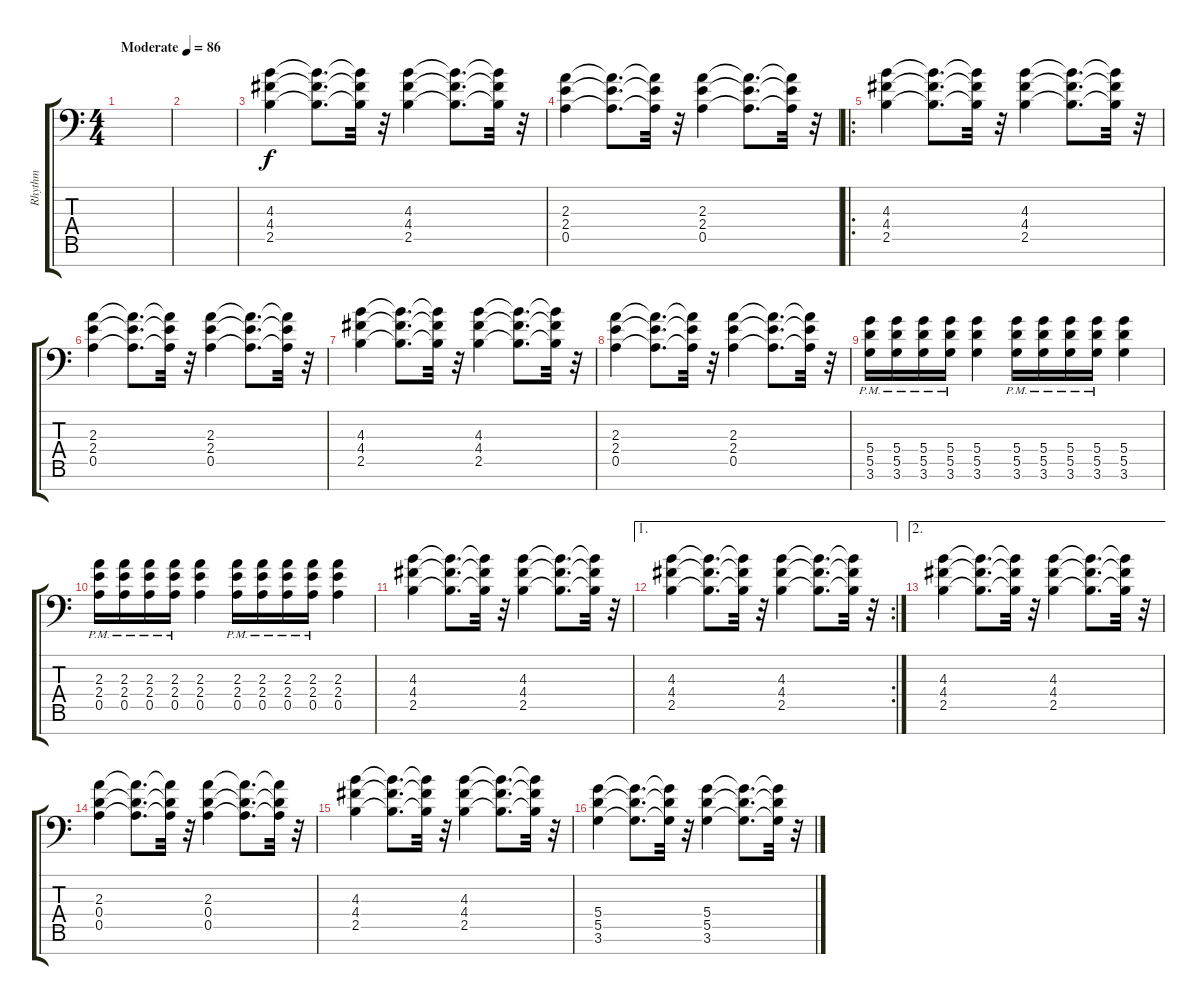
\track ("Rhythm" "Rhythm") {instrument distortionguitar}
\staff {score tabs}
\tuning (E4 B3 G3 D3 A2 E2 A1) {hide}
\ts (4 4)
\tempo (86 "Moderate")
\clef f4
\ks c
|
|
(4.3 4.4 2.5).4 (4.3{t} 4.4{t} 2.5{t}).8{d} (4.3{t} 4.4{t} 2.5{t}).32 r.32 (4.3 4.4 2.5).4 (4.3{t} 4.4{t} 2.5{t}).8{d} (4.3{t} 4.4{t} 2.5{t}).32 r.32 |
(2.3 2.4 0.5).4 (2.3{t} 2.4{t} 0.5{t}).8{d} (2.3{t} 2.4{t} 0.5{t}).32 r.32 (2.3 2.4 0.5).4 (2.3{t} 2.4{t} 0.5{t}).8{d} (2.3{t} 2.4{t} 0.5{t}).32 r.32 |
\ro
(4.3 4.4 2.5).4 (4.3{t} 4.4{t} 2.5{t}).8{d} (4.3{t} 4.4{t} 2.5{t}).32 r.32 (4.3 4.4 2.5).4 (4.3{t} 4.4{t} 2.5{t}).8{d} (4.3{t} 4.4{t} 2.5{t}).32 r.32 |
(2.3 2.4 0.5).4 (2.3{t} 2.4{t} 0.5{t}).8{d} (2.3{t} 2.4{t} 0.5{t}).32 r.32 (2.3 2.4 0.5).4 (2.3{t} 2.4{t} 0.5{t}).8{d} (2.3{t} 2.4{t} 0.5{t}).32 r.32 |
(4.3 4.4 2.5).4 (4.3{t} 4.4{t} 2.5{t}).8{d} (4.3{t} 4.4{t} 2.5{t}).32 r.32 (4.3 4.4 2.5).4 (4.3{t} 4.4{t} 2.5{t}).8{d} (4.3{t} 4.4{t} 2.5{t}).32 r.32 |
(2.3 2.4 0.5).4 (2.3{t} 2.4{t} 0.5{t}).8{d} (2.3{t} 2.4{t} 0.5{t}).32 r.32 (2.3 2.4 0.5).4 (2.3{t} 2.4{t} 0.5{t}).8{d} (2.3{t} 2.4{t} 0.5{t}).32 r.32 |
(5.4{pm} 5.5{pm} 3.6{pm}).16 (5.4{pm} 5.5{pm} 3.6{pm}).16 (5.4{pm} 5.5{pm} 3.6{pm}).16 (5.4{pm} 5.5{pm} 3.6{pm}).16 (5.4 5.5 3.6).4 (5.4{pm} 5.5{pm} 3.6{pm}).16 (5.4{pm} 5.5{pm} 3.6{pm}).16 (5.4{pm} 5.5{pm} 3.6{pm}).16 (5.4{pm} 5.5{pm} 3.6{pm}).16 (5.4 5.5 3.6).4 |
(2.3{pm} 2.4{pm} 0.5{pm}).16 (2.3{pm} 2.4{pm} 0.5{pm}).16 (2.3{pm} 2.4{pm} 0.5{pm}).16 (2.3{pm} 2.4{pm} 0.5{pm}).16 (2.3 2.4 0.5).4 (2.3{pm} 2.4{pm} 0.5{pm}).16 (2.3{pm} 2.4{pm} 0.5{pm}).16 (2.3{pm} 2.4{pm} 0.5{pm}).16 (2.3{pm} 2.4{pm} 0.5{pm}).16 (2.3 2.4 0.5).4 |
(4.3 4.4 2.5).4 (4.3{t} 4.4{t} 2.5{t}).8{d} (4.3{t} 4.4{t} 2.5{t}).32 r.32 (4.3 4.4 2.5).4 (4.3{t} 4.4{t} 2.5{t}).8{d} (4.3{t} 4.4{t} 2.5{t}).32 r.32 |
\ae 1
\rc 2
(4.3 4.4 2.5).4 (4.3{t} 4.4{t} 2.5{t}).8{d} (4.3{t} 4.4{t} 2.5{t}).32 r.32 (4.3 4.4 2.5).4 (4.3{t} 4.4{t} 2.5{t}).8{d} (4.3{t} 4.4{t} 2.5{t}).32 r.32 |
\ae 2
(4.3 4.4 2.5).4 (4.3{t} 4.4{t} 2.5{t}).8{d} (4.3{t} 4.4{t} 2.5{t}).32 r.32 (4.3 4.4 2.5).4 (4.3{t} 4.4{t} 2.5{t}).8{d} (4.3{t} 4.4{t} 2.5{t}).32 r.32 |
(2.3 0.4 0.5).4 (2.3{t} 0.4{t} 0.5{t}).8{d} (2.3{t} 0.4{t} 0.5{t}).32 r.32 (2.3 0.4 0.5).4 (2.3{t} 0.4{t} 0.5{t}).8{d} (2.3{t} 0.4{t} 0.5{t}).32 r.32 |
(4.3 4.4 2.5).4 (4.3{t} 4.4{t} 2.5{t}).8{d} (4.3{t} 4.4{t} 2.5{t}).32 r.32 (4.3 4.4 2.5).4 (4.3{t} 4.4{t} 2.5{t}).8{d} (4.3{t} 4.4{t} 2.5{t}).32 r.32 |
(5.4 5.5 3.6).4 (5.4{t} 5.5{t} 3.6{t}).8{d} (5.4{t} 5.5{t} 3.6{t}).32 r.32 (5.4 5.5 3.6).4 (5.4{t} 5.5{t} 3.6{t}).8{d} (5.4{t} 5.5{t} 3.6{t}).32 r.32
